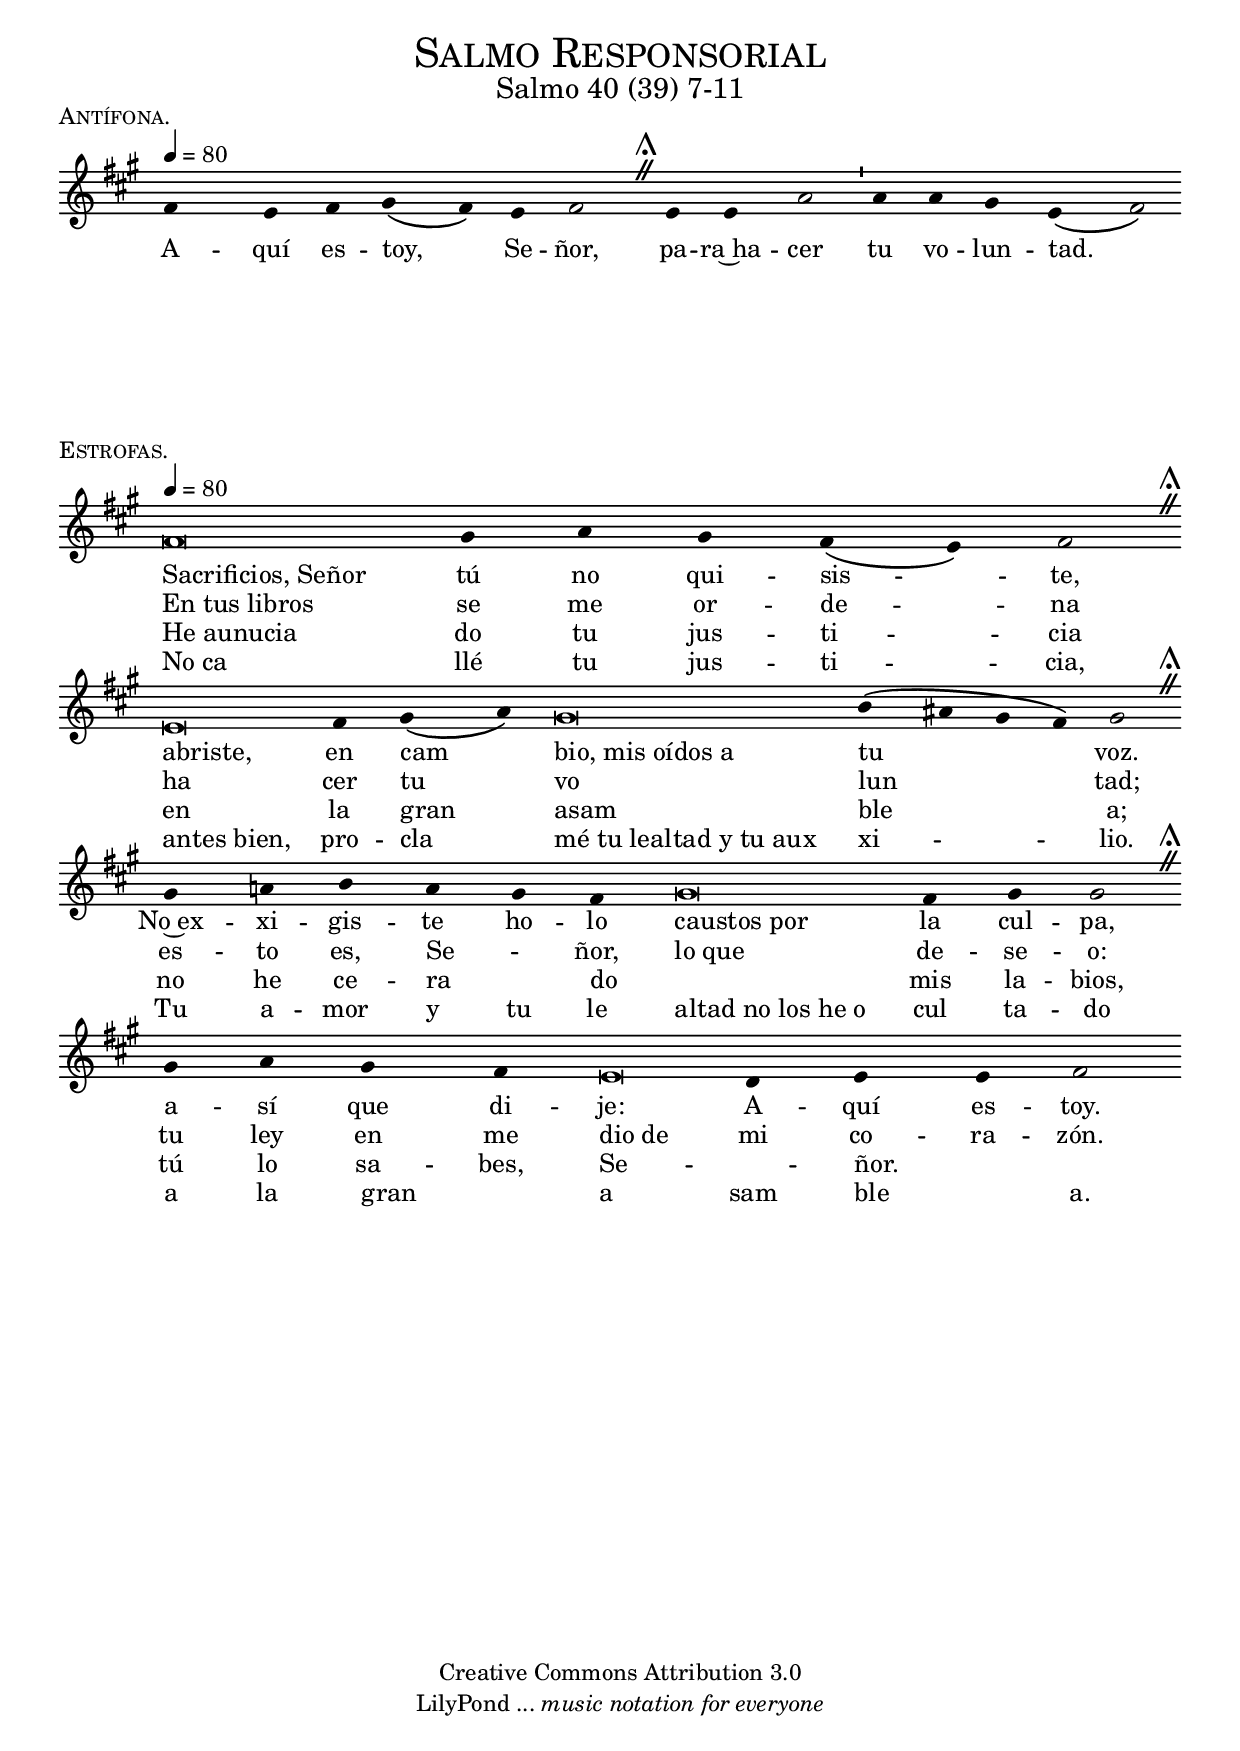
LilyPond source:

% ****************************************************************
%	Salmo responsorial - Melodia vaticana
%	by serach.sam@
% ****************************************************************
\language "espanol"
\version "2.19.82"

% --- includes
\include "gregorian.ly"

%#(set-global-staff-size 18.5)


% --- Cabecera
\markup { \fill-line { \center-column { \fontsize #5 \smallCaps "Salmo Responsorial" \fontsize #2 "Salmo 40 (39) 7-11" } } }
%\markup { \fill-line { " " \fontsize #2 "Música: Samuel Gutiérrez"  } }
%\markup { \fill-line { " " \right-column { \fontsize #2 "Linda Martínez" \small "(Febrero, 2019)" } } }
\header {
    %dedication = "Consagración Itxia del Niño Jesús - Carmelitas Descalzas Managua"
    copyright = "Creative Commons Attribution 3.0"
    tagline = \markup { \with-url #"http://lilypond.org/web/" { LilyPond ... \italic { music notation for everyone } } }
    breakbefore = ##t
}

% --- Musica

% --- Antifona
melody_antifona = \relative do' {
  \tempo 4 = 80
  \key la \major
  \set Score.timing = ##f
  fas4 mi4 fas4 sols4( fas4) mi4 fas2 \divisioMaior
  mi4 mi4 la2 \divisioMinima la4 la4 sols4 mi4( fas2) \finalis \break
  s32
}
letter_antifona = \lyricmode {
  A -- quí es -- toy, Se -- ñor, pa -- ra~ha -- cer tu vo -- lun -- tad.
}
% --- acordes
harmony_antifona = \new ChordNames { 
    \chordmode { 
        \italianChords
        
    }
}

% --- Antifona
\score {
<<
    \new Voice = "antifona" <<
        \set Staff.midiInstrument = #"choir aahs"
        \melody_antifona
    >>
    \new Lyrics = "antifona" \lyricsto antifona \letter_antifona
>>
    \midi { }
    \layout {
      \context {
    \Staff \RemoveEmptyStaves
    % To use the setting globally, uncomment the following line:
    % \override VerticalAxisGroup.remove-first = ##t
  }
      \context {
        \Staff
        \remove "Time_signature_engraver"
        \remove "Bar_engraver"
        \hide Stem
      }
      \context {
        \Voice
        \override Stem.length = #0
      }
      \context {
        \Score
        barAlways = ##t
      }
    }
    \header {
      piece = \markup {\smallCaps "Antífona."}
    }
}


% --- Estrofa
melody_stanza = \relative do' {
  \tempo 4 = 80
  \key la \major
  \set Score.timing = ##f
  fas\breve sols4 la4 sols4 fas4( mi4) fas2 \divisioMaior \break
  mi\breve fas4 sols4( la4) sols\breve si4( las4 sols4 fas4) sols2 \divisioMaior \break
  sols4 la4 si4 la4 sols4 fas4 sols\breve fas4 sols4 sols2 \divisioMaior \break
  sols4 la4 sols4 fas4 mi\breve re4 mi4 mi4 fas2 \finalis \break
  s32-"R."
}
letter_stanza_uno = \lyricmode {
  \once \override LyricText.self-alignment-X = #LEFT
  "Sacrificios, Señor" tú no qui -- sis -- te,
  \once \override LyricText.self-alignment-X = #LEFT
  "abriste," en cam
  \once \override LyricText.self-alignment-X = #LEFT
  "bio, mis oídos a" tu voz.
  No~ex -- xi -- gis -- te ho -- lo 
  \once \override LyricText.self-alignment-X = #LEFT
  "caustos por" la cul -- pa,
  a -- sí que di -- je: A -- quí es -- toy.
}

letter_stanza_dos = \lyricmode {
  \once \override LyricText.self-alignment-X = #LEFT
  "En tus libros" se me or -- de -- na
  \once \override LyricText.self-alignment-X = #LEFT
  "ha" cer tu
  \once \override LyricText.self-alignment-X = #LEFT
  "vo" lun tad;
  es -- to es, Se _ -- ñor,
  \once \override LyricText.self-alignment-X = #LEFT
  "lo que" de -- se -- o:
  tu ley en me
  \once \override LyricText.self-alignment-X = #LEFT
  "dio de" mi co -- ra -- zón.
}

letter_stanza_tres = \lyricmode {
  \once \override LyricText.self-alignment-X = #LEFT
  "He aunucia" do tu jus -- ti -- cia
  \once \override LyricText.self-alignment-X = #LEFT
  "en" la gran
  \once \override LyricText.self-alignment-X = #LEFT
  "asam" ble a;
  no he ce -- ra _ do
  \once \override LyricText.self-alignment-X = #LEFT
  _ mis la -- bios,
  tú lo sa -- bes,
  \once \override LyricText.self-alignment-X = #LEFT
  "Se" _ -- ñor. _
}

letter_stanza_cuatro = \lyricmode {
  \once \override LyricText.self-alignment-X = #LEFT
  "No ca" llé tu jus -- ti -- cia,
  \once \override LyricText.self-alignment-X = #LEFT
  "antes bien," pro -- cla
  \once \override LyricText.self-alignment-X = #LEFT
  "mé tu lealtad y tu aux" xi -- lio.
  Tu a -- mor y tu le 
  \once \override LyricText.self-alignment-X = #LEFT
  "altad no los he o" cul ta -- do
  a la gran _
  \once \override LyricText.self-alignment-X = #LEFT
  "a" sam ble _ a.
}

% --- acordes
harmony_stanza = \new ChordNames { 
  \chordmode { 
    \italianChords
  }
}

% --- Estrofa
\score {
<<
    \new Voice = "stanza" <<
        \set Staff.midiInstrument = #"choir aahs"
        \melody_stanza
    >>
    \new Lyrics = "primera" \lyricsto stanza \letter_stanza_uno
    \new Lyrics = "segunda" \lyricsto stanza \letter_stanza_dos
    \new Lyrics = "tercera" \lyricsto stanza \letter_stanza_tres
    \new Lyrics = "cuarta" \lyricsto stanza \letter_stanza_cuatro
>>
    \midi { }
    \layout {
      ragged-right = ##f
      \context {
        \Staff
        \remove "Time_signature_engraver"
        \remove "Bar_engraver"
        \hide Stem
      }
      \context {
        \Voice
        \override Stem.length = #0
      }
      \context {
        \Score
        barAlways = ##t
      }
      \context {
    \Staff \RemoveEmptyStaves
    % To use the setting globally, uncomment the following line:
    % \override VerticalAxisGroup.remove-first = ##t
  }
    }
    \header {
      piece = \markup {\smallCaps "Estrofas."}
    }
}


% --- Papel
\paper{
  #(set-default-paper-size "letter")
}